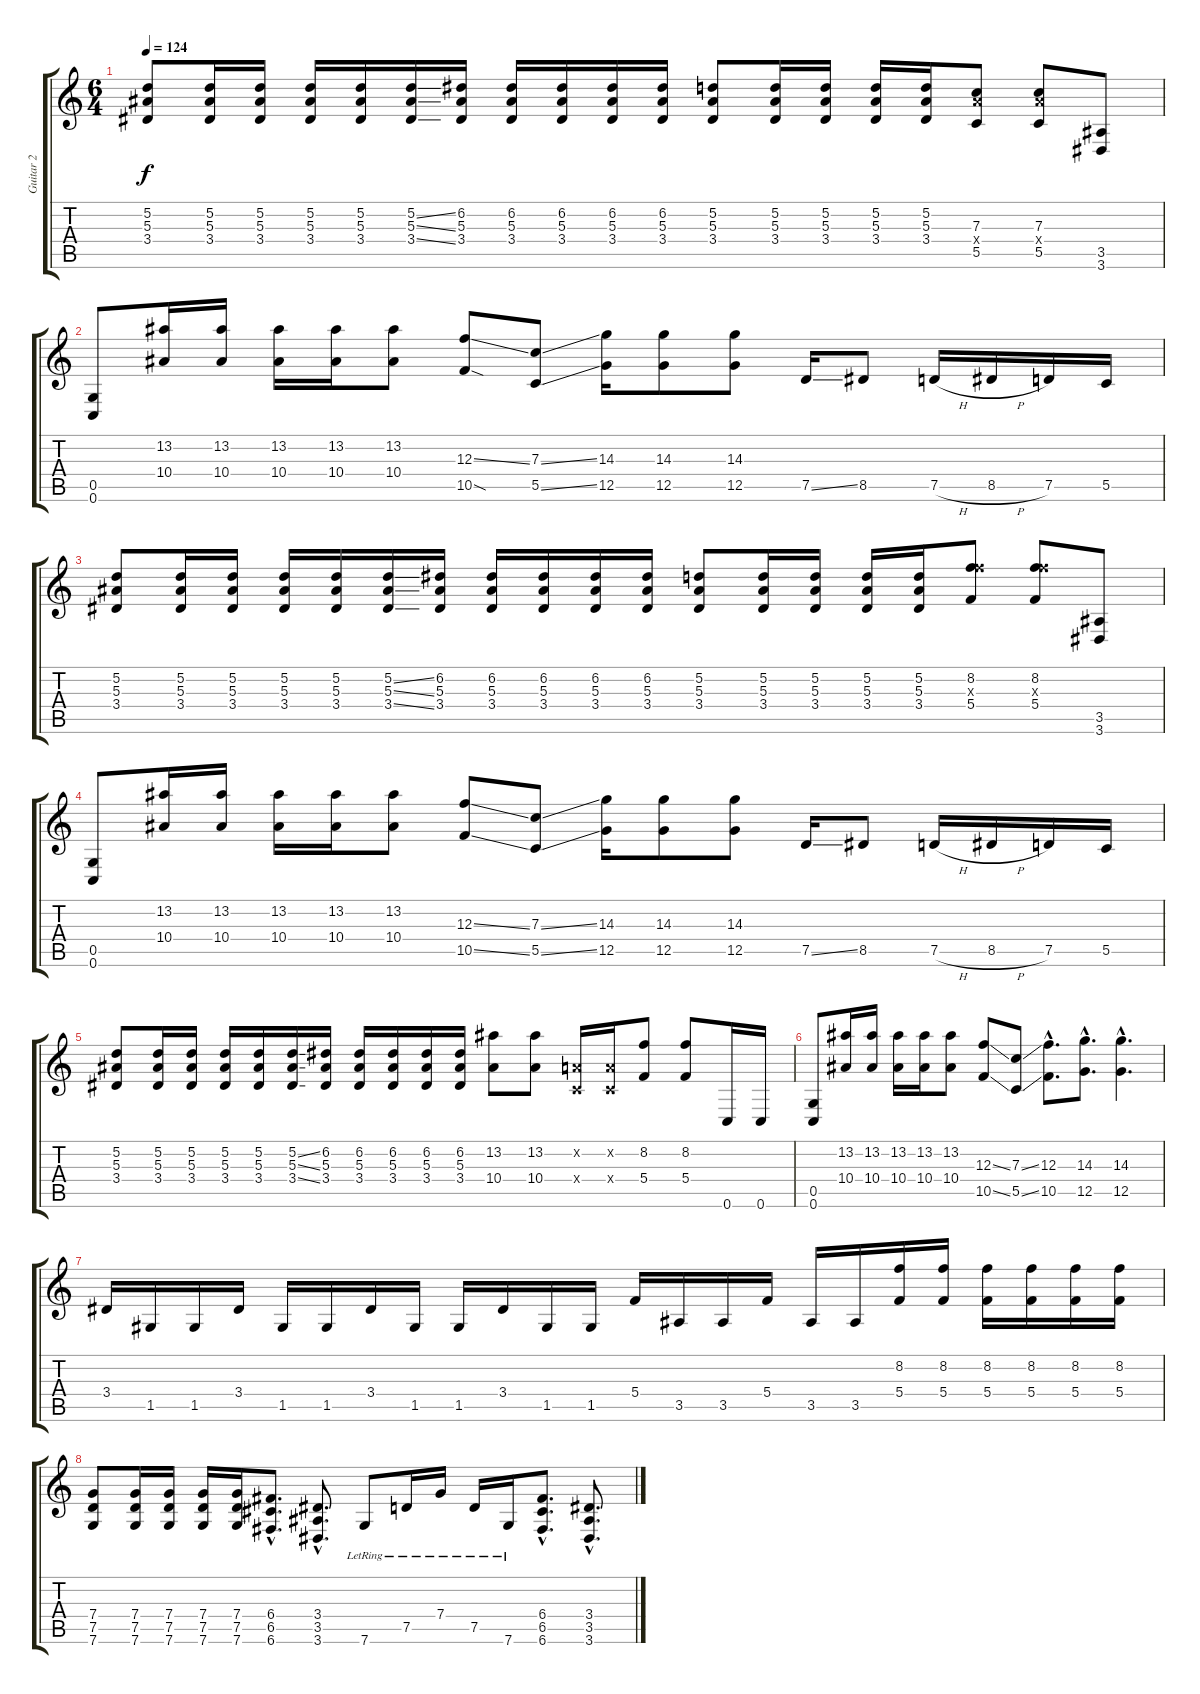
\track ("Guitar 2" "Guitar 2") {instrument distortionguitar}
\staff {score tabs}
\tuning (D4 A3 F3 C3 G2 C2) {hide}
\ts (6 4)
\section ("" "")
\tempo 124
\clef g2
\ks c
(5.2 5.3 3.4).8{dy f} (5.2 5.3 3.4).16 (5.2 5.3 3.4).16 (5.2 5.3 3.4).16 (5.2 5.3 3.4).16 (5.2{ss} 5.3{ss} 3.4{ss}).16 (6.2 5.3 3.4).16 (6.2 5.3 3.4).16 (6.2 5.3 3.4).16 (6.2 5.3 3.4).16 (6.2 5.3 3.4).16 (5.2 5.3 3.4).8 (5.2 5.3 3.4).16 (5.2 5.3 3.4).16 (5.2 5.3 3.4).16 (5.2 5.3 3.4).16 (7.3 10.4{x} 5.5).8 (7.3 10.4{x} 5.5).8 (3.5 3.6).8 |
(0.5 0.6).8 (13.2 10.4).16 (13.2 10.4).16 (13.2 10.4).16 (13.2 10.4).16 (13.2 10.4).8 (12.3{ss} 10.5{sod}).8 (7.3{ss} 5.5{ss}).8 (14.3 12.5).16 (14.3 12.5).8 (14.3 12.5).8 7.5{ss}.16 8.5.8 7.5{h}.16 8.5{h}.16 7.5.16 5.5.16 |
(5.2 5.3 3.4).8 (5.2 5.3 3.4).16 (5.2 5.3 3.4).16 (5.2 5.3 3.4).16 (5.2 5.3 3.4).16 (5.2{ss} 5.3{ss} 3.4{ss}).16 (6.2 5.3 3.4).16 (6.2 5.3 3.4).16 (6.2 5.3 3.4).16 (6.2 5.3 3.4).16 (6.2 5.3 3.4).16 (5.2 5.3 3.4).8 (5.2 5.3 3.4).16 (5.2 5.3 3.4).16 (5.2 5.3 3.4).16 (5.2 5.3 3.4).16 (8.2 12.3{x} 5.4).8 (8.2 12.3{x} 5.4).8 (3.5 3.6).8 |
(0.5 0.6).8 (13.2 10.4).16 (13.2 10.4).16 (13.2 10.4).16 (13.2 10.4).16 (13.2 10.4).8 (12.3{ss} 10.5{ss}).8 (7.3{ss} 5.5{ss}).8 (14.3 12.5).16 (14.3 12.5).8 (14.3 12.5).8 7.5{ss}.16 8.5.8 7.5{h}.16 8.5{h}.16 7.5.16 5.5.16 |
(5.2 5.3 3.4).8 (5.2 5.3 3.4).16 (5.2 5.3 3.4).16 (5.2 5.3 3.4).16 (5.2 5.3 3.4).16 (5.2{ss} 5.3{ss} 3.4{ss}).16 (6.2 5.3 3.4).16 (6.2 5.3 3.4).16 (6.2 5.3 3.4).16 (6.2 5.3 3.4).16 (6.2 5.3 3.4).16 (13.2 10.4).8 (13.2 10.4).8 (0.2{x} 0.4{x}).16 (0.2{x} 0.4{x}).16 (8.2 5.4).8 (8.2 5.4).8 0.6.16 0.6.16 |
(0.5 0.6).8 (13.2 10.4).16 (13.2 10.4).16 (13.2 10.4).16 (13.2 10.4).16 (13.2 10.4).8 (12.3{ss} 10.5{ss}).8 (7.3{ss} 5.5{ss}).8 (12.3{hac} 10.5{hac}).8{d} (14.3{hac} 12.5{hac}).8{d} (14.3{hac} 12.5{hac}).4{d} |
3.4.16 1.5.16 1.5.16 3.4.16 1.5.16 1.5.16 3.4.16 1.5.16 1.5.16 3.4.16 1.5.16 1.5.16 5.4.16 3.5.16 3.5.16 5.4.16 3.5.16 3.5.16 (8.2 5.4).16 (8.2 5.4).16 (8.2 5.4).16 (8.2 5.4).16 (8.2 5.4).16 (8.2 5.4).16 |
\section ("" "")
(7.4 7.5 7.6).8 (7.4 7.5 7.6).16 (7.4 7.5 7.6).16 (7.4 7.5 7.6).16 (7.4 7.5 7.6).16 (6.4{hac} 6.5{hac} 6.6{hac}).8{d} (3.4{hac} 3.5{hac} 3.6{hac}).8{d} 7.6{lr}.8 7.5{lr}.16 7.4{lr}.16 7.5{lr}.16 7.6{lr}.16 (6.4{hac} 6.5{hac} 6.6{hac}).8{d} (3.4{hac} 3.5{hac} 3.6{hac}).8{d}
